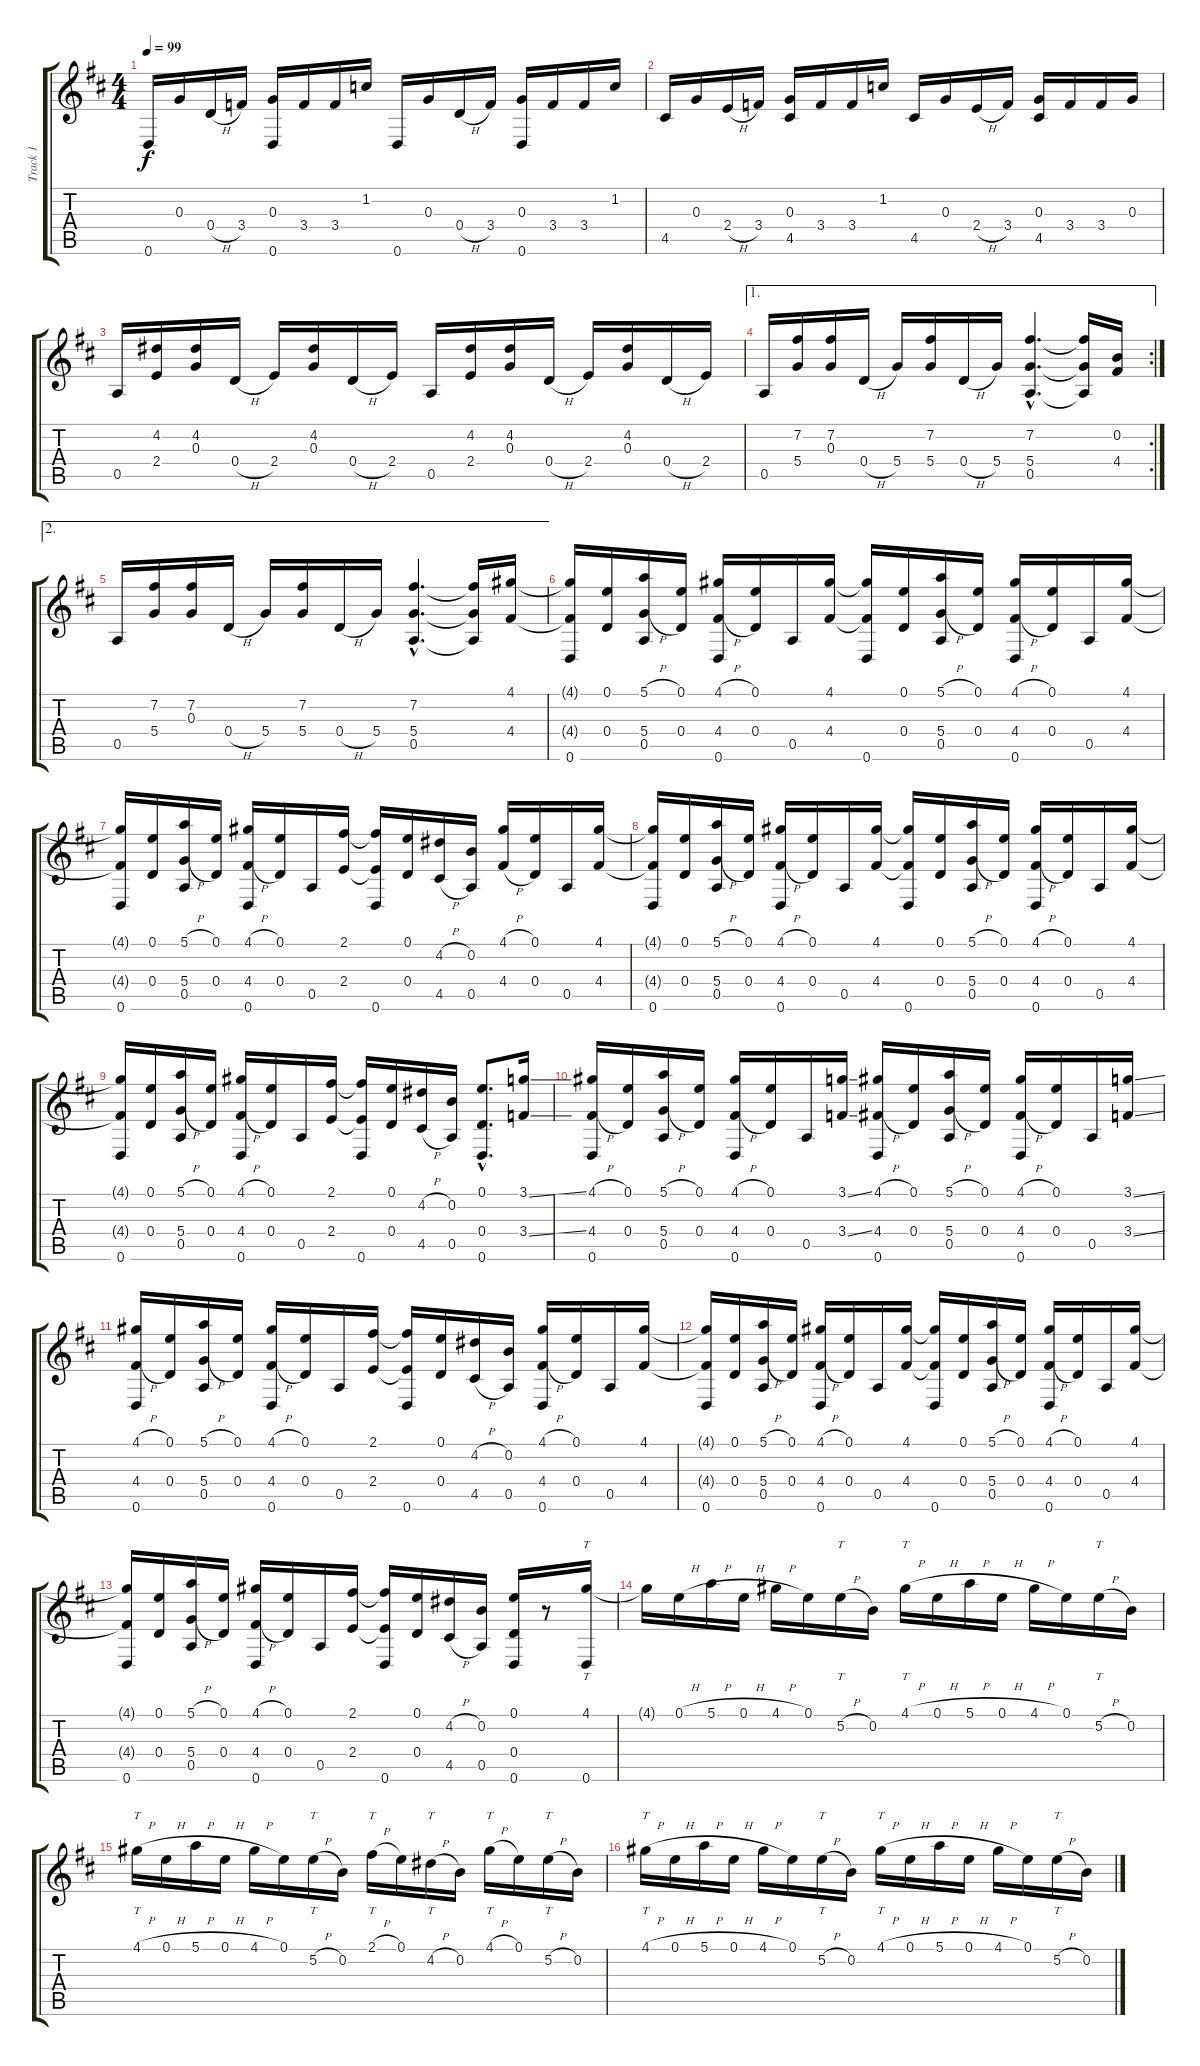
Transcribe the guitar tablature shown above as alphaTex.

\track ("Track 1" "Track 1") {instrument acousticguitarsteel}
\staff {score tabs}
\tuning (E4 B3 G3 D3 A2 D2) {hide}
\ts (4 4)
\tempo 99
\clef g2
\ks d
0.6.16{dy f} 0.3.16 0.4{h}.16 3.4.16 (0.3 0.6).16 3.4.16 3.4.16 1.2.16 0.6.16 0.3.16 0.4{h}.16 3.4.16 (0.3 0.6).16 3.4.16 3.4.16 1.2.16 |
4.5.16 0.3.16 2.4{h}.16 3.4.16 (0.3 4.5).16 3.4.16 3.4.16 1.2.16 4.5.16 0.3.16 2.4{h}.16 3.4.16 (0.3 4.5).16 3.4.16 3.4.16 0.3.16 |
0.5.16 (4.2 2.4).16 (4.2 0.3).16 0.4{h}.16 2.4.16 (4.2 0.3).16 0.4{h}.16 2.4.16 0.5.16 (4.2 2.4).16 (4.2 0.3).16 0.4{h}.16 2.4.16 (4.2 0.3).16 0.4{h}.16 2.4.16 |
\ae 1
\rc 2
0.5.16 (7.2 5.4).16 (7.2 0.3).16 0.4{h}.16 5.4.16 (7.2 5.4).16 0.4{h}.16 5.4.16 (7.2{hac} 5.4{hac} 0.5{hac}).4{d} (7.2{t} 5.4{t} 0.5{t}).16 (0.2 4.4).16 |
\ae 2
0.5.16 (7.2 5.4).16 (7.2 0.3).16 0.4{h}.16 5.4.16 (7.2 5.4).16 0.4{h}.16 5.4.16 (7.2{hac} 5.4{hac} 0.5{hac}).4{d} (7.2{t} 5.4{t} 0.5{t}).16 (4.1 4.4).16 |
(4.1{t} 4.4{t} 0.6).16 (0.1 0.4).16 (5.1{h} 5.4{h} 0.5).16 (0.1 0.4).16 (4.1{h} 4.4{h} 0.6).16 (0.1 0.4).16 0.5.16 (4.1 4.4).16 (4.1{t} 4.4{t} 0.6).16 (0.1 0.4).16 (5.1{h} 5.4{h} 0.5).16 (0.1 0.4).16 (4.1{h} 4.4{h} 0.6).16 (0.1 0.4).16 0.5.16 (4.1 4.4).16 |
(4.1{t} 4.4{t} 0.6).16 (0.1 0.4).16 (5.1{h} 5.4{h} 0.5).16 (0.1 0.4).16 (4.1{h} 4.4{h} 0.6).16 (0.1 0.4).16 0.5.16 (2.1 2.4).16 (2.1{t} 2.4{t} 0.6).16 (0.1 0.4).16 (4.2{h} 4.5{h}).16 (0.2 0.5).16 (4.1{h} 4.4{h}).16 (0.1 0.4).16 0.5.16 (4.1 4.4).16 |
(4.1{t} 4.4{t} 0.6).16 (0.1 0.4).16 (5.1{h} 5.4{h} 0.5).16 (0.1 0.4).16 (4.1{h} 4.4{h} 0.6).16 (0.1 0.4).16 0.5.16 (4.1 4.4).16 (4.1{t} 4.4{t} 0.6).16 (0.1 0.4).16 (5.1{h} 5.4{h} 0.5).16 (0.1 0.4).16 (4.1{h} 4.4{h} 0.6).16 (0.1 0.4).16 0.5.16 (4.1 4.4).16 |
(4.1{t} 4.4{t} 0.6).16 (0.1 0.4).16 (5.1{h} 5.4{h} 0.5).16 (0.1 0.4).16 (4.1{h} 4.4{h} 0.6).16 (0.1 0.4).16 0.5.16 (2.1 2.4).16 (2.1{t} 2.4{t} 0.6).16 (0.1 0.4).16 (4.2{h} 4.5{h}).16 (0.2 0.5).16 (0.1{hac} 0.4{hac} 0.6{hac}).8{d} (3.1{ss} 3.4{ss}).16 |
(4.1{h} 4.4{h} 0.6).16 (0.1 0.4).16 (5.1{h} 5.4{h} 0.5).16 (0.1 0.4).16 (4.1{h} 4.4{h} 0.6).16 (0.1 0.4).16 0.5.16 (3.1{ss} 3.4{ss}).16 (4.1{h} 4.4{h} 0.6).16 (0.1 0.4).16 (5.1{h} 5.4{h} 0.5).16 (0.1 0.4).16 (4.1{h} 4.4{h} 0.6).16 (0.1 0.4).16 0.5.16 (3.1{ss} 3.4{ss}).16 |
(4.1{h} 4.4{h} 0.6).16 (0.1 0.4).16 (5.1{h} 5.4{h} 0.5).16 (0.1 0.4).16 (4.1{h} 4.4{h} 0.6).16 (0.1 0.4).16 0.5.16 (2.1 2.4).16 (2.1{t} 2.4{t} 0.6).16 (0.1 0.4).16 (4.2{h} 4.5{h}).16 (0.2 0.5).16 (4.1{h} 4.4{h} 0.6).16 (0.1 0.4).16 0.5.16 (4.1 4.4).16 |
(4.1{t} 4.4{t} 0.6).16 (0.1 0.4).16 (5.1{h} 5.4{h} 0.5).16 (0.1 0.4).16 (4.1{h} 4.4{h} 0.6).16 (0.1 0.4).16 0.5.16 (4.1 4.4).16 (4.1{t} 4.4{t} 0.6).16 (0.1 0.4).16 (5.1{h} 5.4{h} 0.5).16 (0.1 0.4).16 (4.1{h} 4.4{h} 0.6).16 (0.1 0.4).16 0.5.16 (4.1 4.4).16 |
(4.1{t} 4.4{t} 0.6).16 (0.1 0.4).16 (5.1{h} 5.4{h} 0.5).16 (0.1 0.4).16 (4.1{h} 4.4{h} 0.6).16 (0.1 0.4).16 0.5.16 (2.1 2.4).16 (2.1{t} 2.4{t} 0.6).16 (0.1 0.4).16 (4.2{h} 4.5{h}).16 (0.2 0.5).16 (0.1 0.4 0.6).16 r.8 (4.1 0.6).16{tt} |
4.1{t}.16 0.1{h}.16 5.1{h}.16 0.1{h}.16 4.1{h}.16 0.1.16 5.2{h}.16{tt} 0.2.16 4.1{h}.16{tt} 0.1{h}.16 5.1{h}.16 0.1{h}.16 4.1{h}.16 0.1.16 5.2{h}.16{tt} 0.2.16 |
4.1{h}.16{tt} 0.1{h}.16 5.1{h}.16 0.1{h}.16 4.1{h}.16 0.1.16 5.2{h}.16{tt} 0.2.16 2.1{h}.16{tt} 0.1.16 4.2{h}.16{tt} 0.2.16 4.1{h}.16{tt} 0.1.16 5.2{h}.16{tt} 0.2.16 |
4.1{h}.16{tt} 0.1{h}.16 5.1{h}.16 0.1{h}.16 4.1{h}.16 0.1.16 5.2{h}.16{tt} 0.2.16 4.1{h}.16{tt} 0.1{h}.16 5.1{h}.16 0.1{h}.16 4.1{h}.16 0.1.16 5.2{h}.16{tt} 0.2.16
